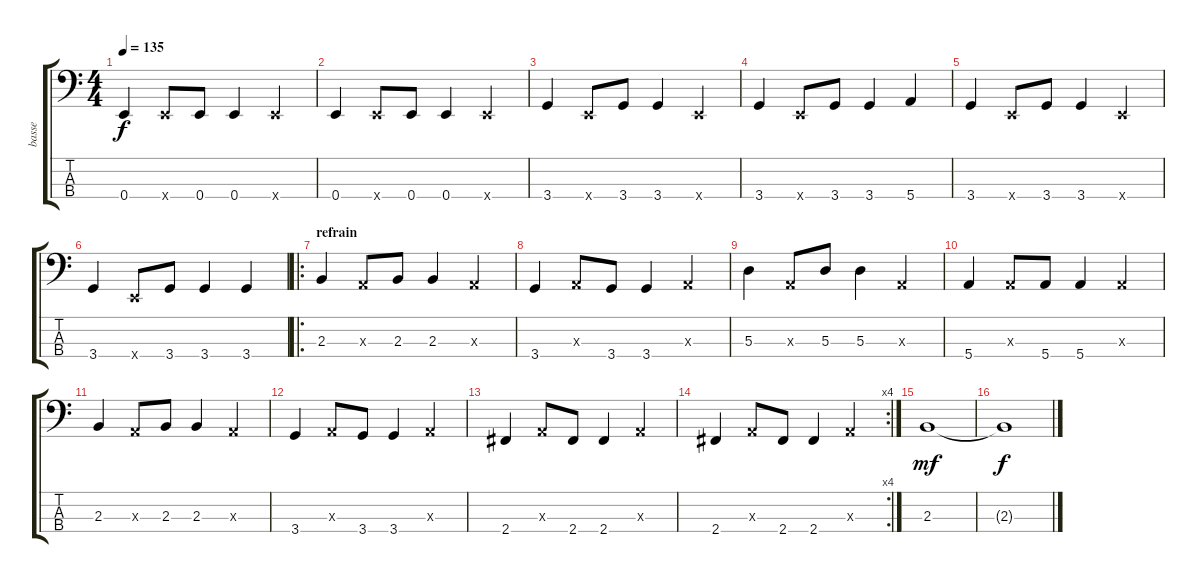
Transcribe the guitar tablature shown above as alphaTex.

\track ("basse" "basse") {instrument electricbasspick}
\staff {score tabs}
\tuning (G2 D2 A1 E1) {hide}
\ts (4 4)
\tempo 135
\clef f4
\ks c
0.4.4{dy f} 0.4{x}.8 0.4.8 0.4.4 0.4{x}.4 |
0.4.4 0.4{x}.8 0.4.8 0.4.4 0.4{x}.4 |
3.4.4 0.4{x}.8 3.4.8 3.4.4 0.4{x}.4 |
3.4.4 0.4{x}.8 3.4.8 3.4.4 5.4.4 |
3.4.4 0.4{x}.8 3.4.8 3.4.4 0.4{x}.4 |
3.4.4 0.4{x}.8 3.4.8 3.4.4 3.4.4 |
\ro
\section ("" "refrain")
2.3.4 0.3{x}.8 2.3.8 2.3.4 0.3{x}.4 |
3.4.4 0.3{x}.8 3.4.8 3.4.4 0.3{x}.4 |
5.3.4 0.3{x}.8 5.3.8 5.3.4 0.3{x}.4 |
5.4.4 0.3{x}.8 5.4.8 5.4.4 0.3{x}.4 |
2.3.4 0.3{x}.8 2.3.8 2.3.4 0.3{x}.4 |
3.4.4 0.3{x}.8 3.4.8 3.4.4 0.3{x}.4 |
2.4.4 0.3{x}.8 2.4.8 2.4.4 0.3{x}.4 |
\rc 4
2.4.4 0.3{x}.8 2.4.8 2.4.4 0.3{x}.4 |
2.3.1{dy mf} |
2.3{t}.1{dy f}
